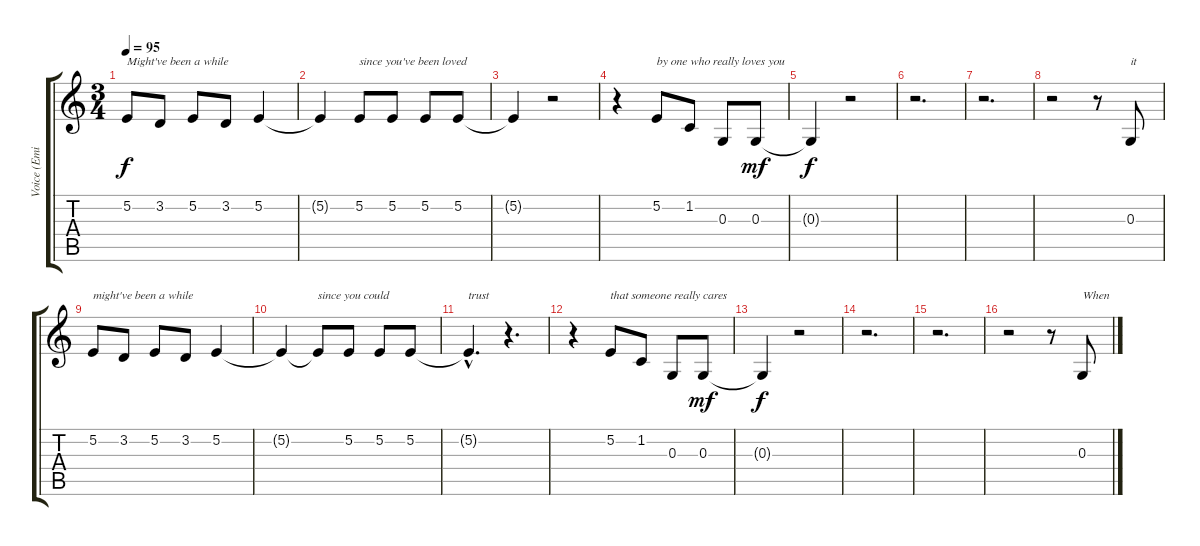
\track ("Voice (Emiliana Torrini)" "Voice (Emi") {instrument piccolo}
\staff {score tabs}
\tuning (E4 B3 G3 D3 A2 E2) {hide}
\ts (3 4)
\tempo 95
\clef g2
\ks c
5.2.8{txt "Might've been a while" dy f} 3.2.8 5.2.8 3.2.8 5.2.4 |
5.2{t}.4 5.2.8{txt "since you've been loved"} 5.2.8 5.2.8 5.2.8 |
5.2{t}.4 r.2 |
r.4 5.2.8{txt "by one who really loves you"} 1.2.8 0.3.8 0.3.8{dy mf} |
0.3{t}.4{dy f} r.2 |
r.2{d} |
r.2{d} |
r.2 r.8 0.3.8{txt "it"} |
5.2.8{txt "might've been a while"} 3.2.8 5.2.8 3.2.8 5.2.4 |
5.2{t}.4 5.2{t}.8{txt "since you could"} 5.2.8 5.2.8 5.2.8 |
5.2{hac t}.4{d txt "trust"} r.4{d} |
r.4 5.2.8{txt "that someone really cares"} 1.2.8 0.3.8 0.3.8{dy mf} |
0.3{t}.4{dy f} r.2 |
r.2{d} |
r.2{d} |
r.2 r.8 0.3.8{txt "When"}
